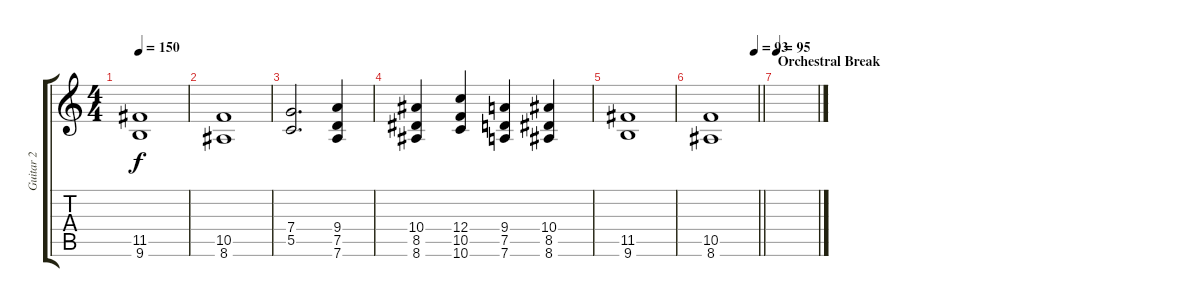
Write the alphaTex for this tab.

\track ("Guitar 2" "Guitar 2") {instrument distortionguitar}
\staff {score tabs}
\tuning (D4 A3 F3 C3 G2 D2) {hide}
\ts (4 4)
\tempo 150
\clef g2
\ks c
(11.5 9.6).1{dy f} |
(10.5 8.6).1 |
(7.4 5.5).2{d} (9.4 7.5 7.6).4 |
(10.4 8.5 8.6).4 (12.4 10.5 10.6).4 (9.4 7.5 7.6).4 (10.4 8.5 8.6).4 |
(11.5 9.6).1 |
\tempo (93 0.9375)
\barLineRight lightlight
(10.5 8.6).1 |
\section ("" "Orchestral Break")
\tempo 95
